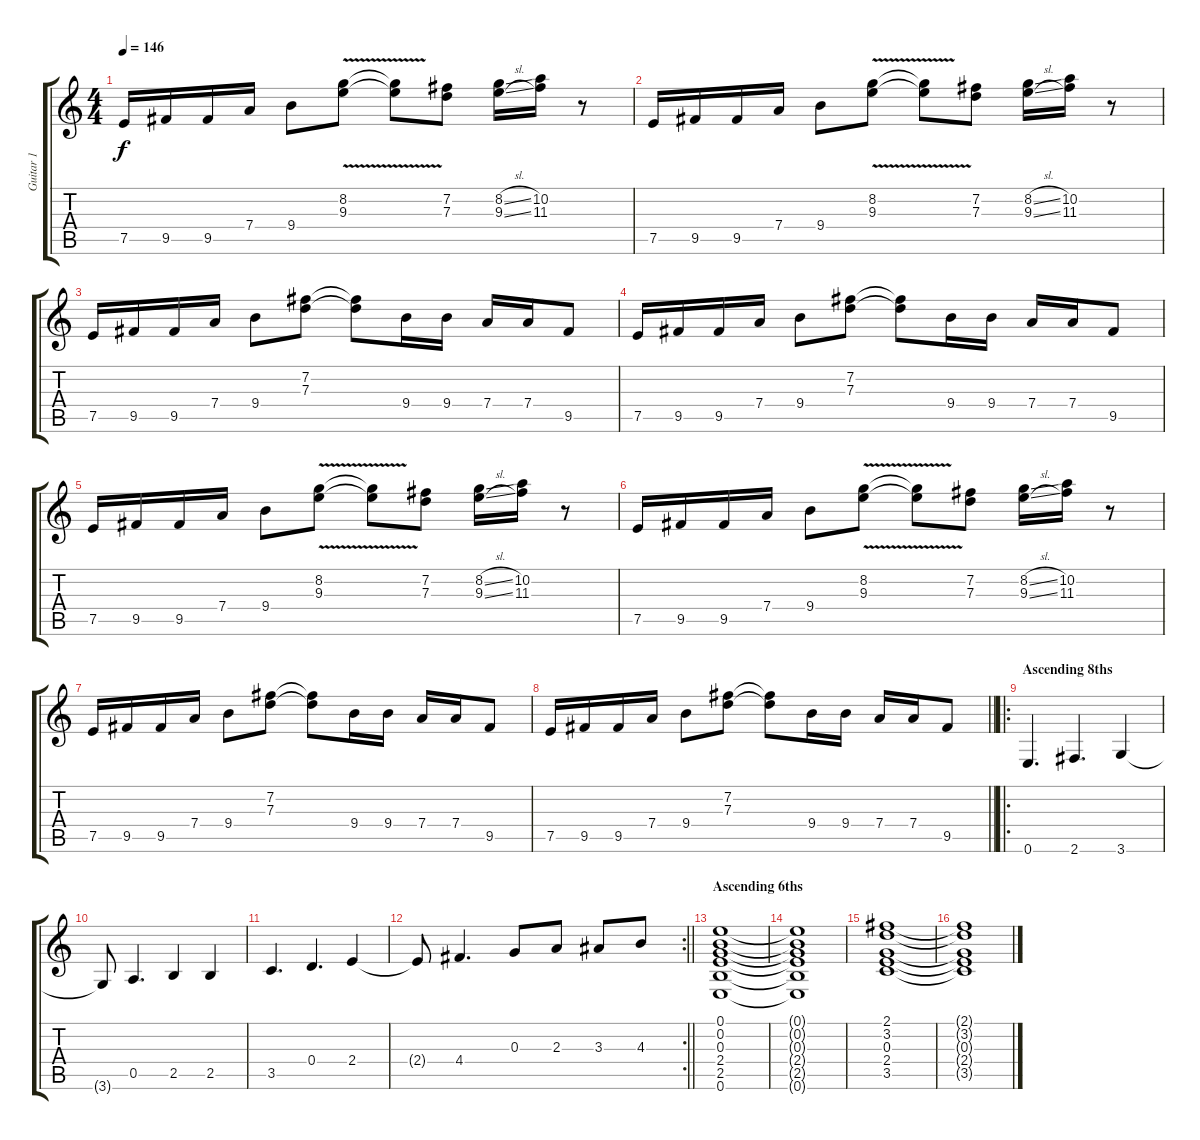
\track ("Guitar 1" "Guitar 1") {instrument overdrivenguitar}
\staff {score tabs}
\tuning (E4 B3 G3 D3 A2 E2) {hide}
\ts (4 4)
\tempo 146
\clef g2
\ks c
7.5.16{dy f} 9.5.16 9.5.16 7.4.16 9.4.8 (8.2{v} 9.3{v}).8 (8.2{t} 9.3{t}).8 (7.2 7.3).8 (8.2{sl} 9.3{sl}).16 (10.2 11.3).16 r.8 |
7.5.16 9.5.16 9.5.16 7.4.16 9.4.8 (8.2{v} 9.3{v}).8 (8.2{t} 9.3{t}).8 (7.2 7.3).8 (8.2{sl} 9.3{sl}).16 (10.2 11.3).16 r.8 |
7.5.16 9.5.16 9.5.16 7.4.16 9.4.8 (7.2 7.3).8 (7.2{t} 7.3{t}).8 9.4.16 9.4.16 7.4.16 7.4.16 9.5.8 |
7.5.16 9.5.16 9.5.16 7.4.16 9.4.8 (7.2 7.3).8 (7.2{t} 7.3{t}).8 9.4.16 9.4.16 7.4.16 7.4.16 9.5.8 |
7.5.16 9.5.16 9.5.16 7.4.16 9.4.8 (8.2{v} 9.3{v}).8 (8.2{t} 9.3{t}).8 (7.2 7.3).8 (8.2{sl} 9.3{sl}).16 (10.2 11.3).16 r.8 |
7.5.16 9.5.16 9.5.16 7.4.16 9.4.8 (8.2{v} 9.3{v}).8 (8.2{t} 9.3{t}).8 (7.2 7.3).8 (8.2{sl} 9.3{sl}).16 (10.2 11.3).16 r.8 |
7.5.16 9.5.16 9.5.16 7.4.16 9.4.8 (7.2 7.3).8 (7.2{t} 7.3{t}).8 9.4.16 9.4.16 7.4.16 7.4.16 9.5.8 |
\barLineRight lightlight
7.5.16 9.5.16 9.5.16 7.4.16 9.4.8 (7.2 7.3).8 (7.2{t} 7.3{t}).8 9.4.16 9.4.16 7.4.16 7.4.16 9.5.8 |
\ro
\section ("" "Ascending 8ths")
0.6.4{d} 2.6.4{d} 3.6.4 |
3.6{t}.8 0.5.4{d} 2.5.4 2.5.4 |
3.5.4{d} 0.4.4{d} 2.4.4 |
\rc 2
\barLineRight lightlight
2.4{t}.8 4.4.4{d} 0.3.8 2.3.8 3.3.8 4.3.8 |
\section ("" "Ascending 6ths")
(0.1 0.2 0.3 2.4 2.5 0.6).1 |
(0.1{t} 0.2{t} 0.3{t} 2.4{t} 2.5{t} 0.6{t}).1 |
(2.1 3.2 0.3 2.4 3.5).1 |
(2.1{t} 3.2{t} 0.3{t} 2.4{t} 3.5{t}).1
